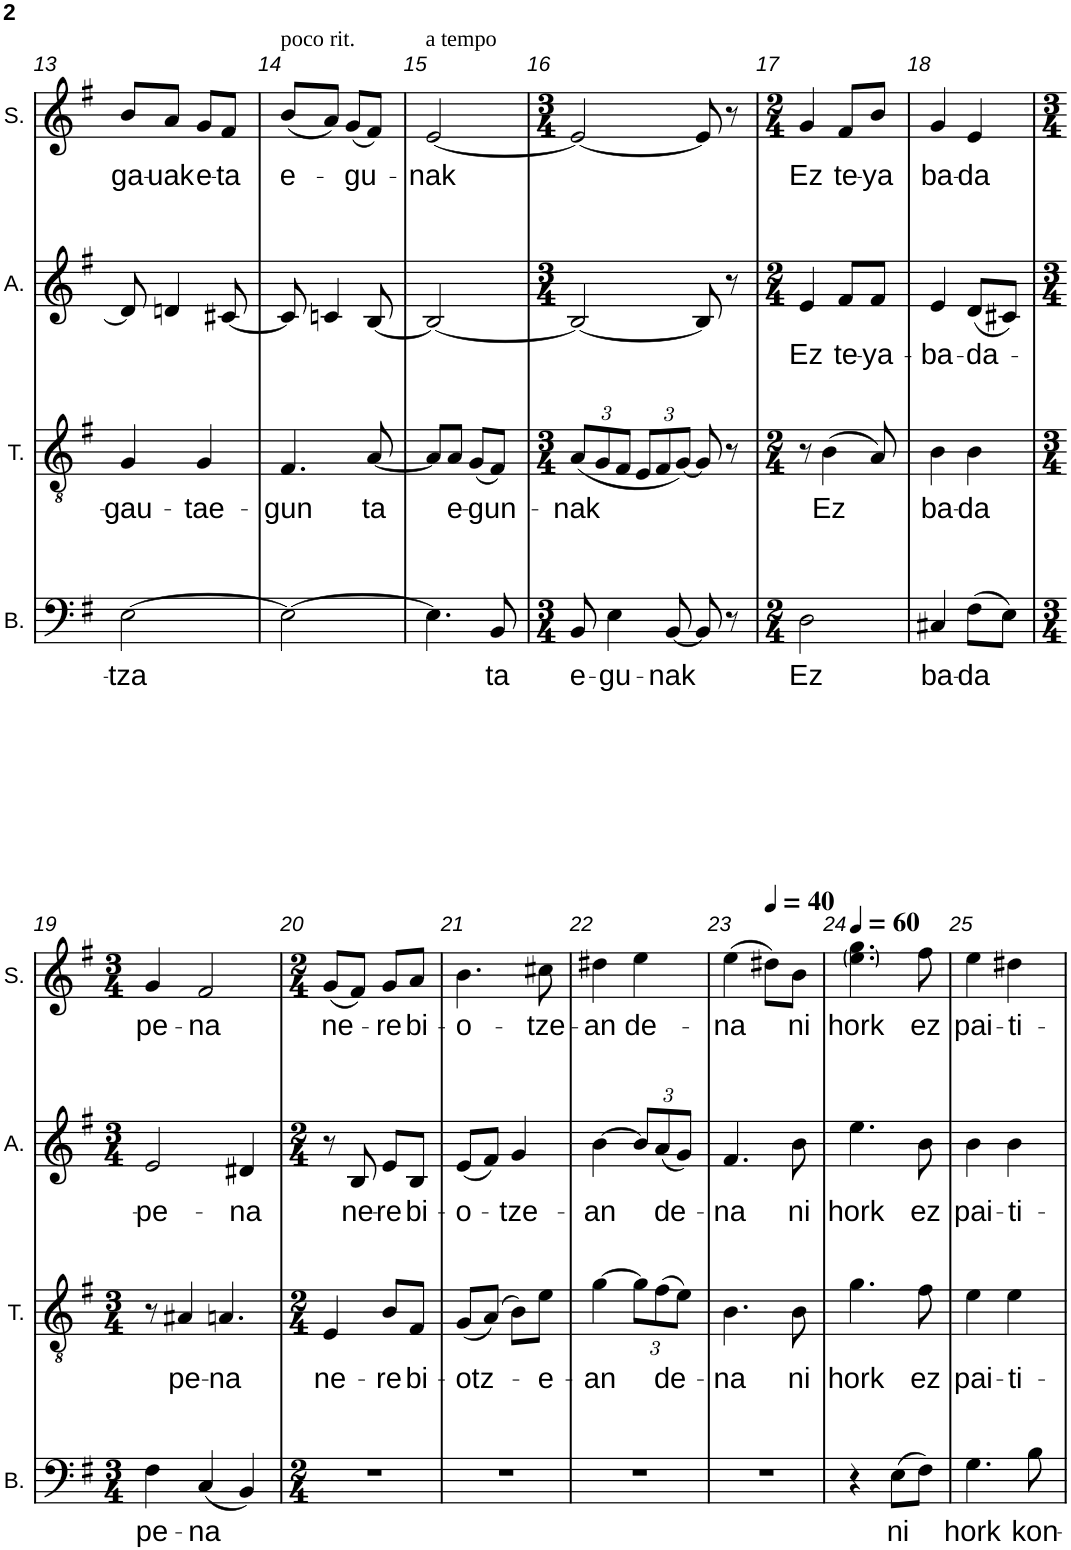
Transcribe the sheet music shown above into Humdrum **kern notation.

**kern	**text	**kern	**text	**kern	**text	**kern	**text
*part4	*part4	*part3	*part3	*part2	*part2	*part1	*part1
*staff4	*staff4	*staff3	*staff3	*staff2	*staff2	*staff1	*staff1
*I"Basse	*	*I"Ténor	*	*I"Alto	*	*I"Soprano	*
*I'B.	*	*I'T.	*	*I'A.	*	*I'S.	*
!!LO:PB:g=z
*clefF4	*	*clefGv2	*	*clefG2	*	*clefG2	*
*k[f#]	*	*k[f#]	*	*k[f#]	*	*k[f#]	*
*M2/4	*	*M2/4	*	*M2/4	*	*M2/4	*
=13	=13	=13	=13	=13	=13	=13	=13
!	!LO:LY:b	!	!LO:LY:b	!	!	!	!LO:LY:b
[2E\	-tza	4G/	gau-	8d#/]	.	8b/L	ga-
!	!	!	!	!	!	!	!LO:LY:b
.	.	.	.	4dn/	.	8a/J	-uak
!	!	!	!LO:LY:b	!	!	!	!LO:LY:b
.	.	4G/	-tae-	.	.	8g/L	e-
!	!	!	!	!	!	!	!LO:LY:b
.	.	.	.	[8c#X/	.	8f#/J	-ta
=14	=14	=14	=14	=14	=14	=14	=14
!	!	!	!	!	!	!LO:TX:a:t=poco rit.	!
!	!	!	!LO:LY:b	!	!	!	!LO:LY:b
2E\_	.	4.F#/	-gun	8c#/]	.	(8b/L	e-
.	.	.	.	4cn/	.	8a/J)	.
!	!	!	!	!	!	!	!LO:LY:b
.	.	.	.	.	.	(8g/L	-gu-
!	!	!	!LO:LY:b	!	!	!	!
.	.	[8A/	ta	[8B/	.	8f#/J)	.
=15	=15	=15	=15	=15	=15	=15	=15
!	!	!	!	!	!	!LO:TX:a:t=a tempo	!
!	!	!	!	!	!	!	!LO:LY:b
4.E\]	.	8A/L]	.	2B/_	.	[2e/	-nak
!	!	!	!LO:LY:b	!	!	!	!
.	.	8A/J	e-	.	.	.	.
!	!	!	!LO:LY:b	!	!	!	!
.	.	(8G/L	-gun-	.	.	.	.
!	!LO:LY:b	!	!	!	!	!	!
8BB/	ta	8F#/J)	.	.	.	.	.
=16	=16	=16	=16	=16	=16	=16	=16
*M3/4	*	*M3/4	*	*M3/4	*	*M3/4	*
!	!LO:LY:b	!	!	!	!	!	!
*	*	*Xbrackettup	*	*	*	*	*
!	!	!	!LO:LY:b	!	!	!	!
8BB/	e-	(12A/L	-nak	2B/_	.	2e/_	.
.	.	12G/	.	.	.	.	.
!	!LO:LY:b	!	!	!	!	!	!
4E\	gu-	.	.	.	.	.	.
.	.	12F#/J	.	.	.	.	.
.	.	12E/L	.	.	.	.	.
.	.	12F#/	.	.	.	.	.
!	!LO:LY:b	!	!	!	!	!	!
[8BB/	-nak	.	.	.	.	.	.
.	.	[12G/J)	.	.	.	.	.
8BB/]	.	8G/]	.	8B/]	.	8e/]	.
8r	.	8r	.	8r	.	8r	.
=17	=17	=17	=17	=17	=17	=17	=17
*M2/4	*	*M2/4	*	*M2/4	*	*M2/4	*
!	!LO:LY:b	!	!	!	!LO:LY:b	!	!LO:LY:b
2D\	Ez	8r	.	4e/	-Ez	4g/	Ez
!	!	!	!LO:LY:b	!	!	!	!
.	.	(4B\	Ez	.	.	.	.
!	!	!	!	!	!LO:LY:b	!	!LO:LY:b
.	.	.	.	8f#/L	te-	8f#/L	te-
!	!	!	!	!	!LO:LY:b	!	!LO:LY:b
.	.	8A/)	.	8f#/J	-ya-	8b/J	-ya
=18	=18	=18	=18	=18	=18	=18	=18
!	!LO:LY:b	!	!LO:LY:b	!	!LO:LY:b	!	!LO:LY:b
4C#X/	ba-	4B\	ba-	4e/	-ba-	4g/	ba-
!	!LO:LY:b	!	!LO:LY:b	!	!LO:LY:b	!	!LO:LY:b
(8F#\L	-da	4B\	-da	(8d/L	-da-	4e/	-da
8E\J)	.	.	.	8c#X/J)	.	.	.
!!LO:LB:g=z
=19	=19	=19	=19	=19	=19	=19	=19
*M3/4	*	*M3/4	*	*M3/4	*	*M3/4	*
!	!LO:LY:b	!	!	!	!LO:LY:b	!	!LO:LY:b
4F#\	pe-	8r	.	2e/	pe-	4g/	pe-
!	!	!	!LO:LY:b	!	!	!	!
.	.	4A#X/	pe-	.	.	.	.
!	!LO:LY:b	!	!	!	!	!	!LO:LY:b
(4C/	-na	.	.	.	.	2f#/	-na
!	!	!	!LO:LY:b	!	!	!	!
.	.	4.An/	-na	.	.	.	.
!	!	!	!	!	!LO:LY:b	!	!
4BB/)	.	.	.	4d#X/	-na	.	.
=20	=20	=20	=20	=20	=20	=20	=20
*M2/4	*	*M2/4	*	*M2/4	*	*M2/4	*
!	!	!	!LO:LY:b	!	!	!	!LO:LY:b
2r	.	4E/	ne-	8r	.	(8g/L	ne-
!	!	!	!	!	!LO:LY:b	!	!
.	.	.	.	8B/	ne-	8f#/J)	.
!	!	!	!LO:LY:b	!	!LO:LY:b	!	!LO:LY:b
.	.	8B/L	-re	8e/L	-re	8g/L	-re
!	!	!	!LO:LY:b	!	!LO:LY:b	!	!LO:LY:b
.	.	8F#/J	bi-	8B/J	bi-	8a/J	bi-
=21	=21	=21	=21	=21	=21	=21	=21
!	!	!	!LO:LY:b	!	!LO:LY:b	!	!LO:LY:b
2r	.	(8G/L	-otz-	(8e/L	o-	4.b\	-o-
.	.	(8A/J)	.	8f#/J)	.	.	.
!	!	!	!	!	!LO:LY:b	!	!
.	.	8B\L)	.	4g/	-tze-	.	.
!	!	!	!LO:LY:b	!	!	!	!LO:LY:b
.	.	8e\J	-e-	.	.	8cc#X\	-tze-
=22	=22	=22	=22	=22	=22	=22	=22
!	!	!	!LO:LY:b	!	!LO:LY:b	!	!LO:LY:b
2r	.	[4g\	-an	[4b\	-an	4dd#X\	-an
*	*	*	*	*Xbrackettup	*	*	*
!	!	!	!	!	!	!	!LO:LY:b
.	.	12g\L]	.	12b/L]	.	4ee\	de-
!	!	!	!LO:LY:b	!	!LO:LY:b	!	!
.	.	(12f#\	de-	(12a/	de-	.	.
.	.	12e\J)	.	12g/J)	.	.	.
=23	=23	=23	=23	=23	=23	=23	=23
!	!	!	!LO:LY:b	!	!LO:LY:b	!	!LO:LY:b
2r	.	4.B\	na	4.f#/	-na	(4ee\	-na
*	*	*	*	*	*	*MM40	*
.	.	.	.	.	.	8dd#X\L)	.
!	!	!	!LO:LY:b	!	!LO:LY:b	!	!LO:LY:b
.	.	8B\	ni	8b\	ni	8b\J	ni
=24	=24	=24	=24	=24	=24	=24	=24
*	*	*	*	*	*	*MM60	*
!	!	!	!LO:LY:b	!	!LO:LY:b	!	!LO:LY:b
4r	.	4.g\	hork	4.ee\	hork	4.ee\ 4.gg\	hork
!	!LO:LY:b	!	!	!	!	!	!
(8E\L	ni	.	.	.	.	.	.
!	!	!	!LO:LY:b	!	!LO:LY:b	!	!LO:LY:b
8F#\J)	.	8f#\	ez	8b\	ez	8ff#\	ez
=25	=25	=25	=25	=25	=25	=25	=25
!	!LO:LY:b	!	!LO:LY:b	!	!LO:LY:b	!	!LO:LY:b
4.G\	hork	4e\	pai-	4b\	pai-	4ee\	pai-
!	!	!	!LO:LY:b	!	!LO:LY:b	!	!LO:LY:b
.	.	4e\	-ti-	4b\	-ti-	4dd#X\	-ti-
!	!LO:LY:b	!	!	!	!	!	!
8B\	kon-	.	.	.	.	.	.
=	=	=	=	=	=	=	=
*-	*-	*-	*-	*-	*-	*-	*-
